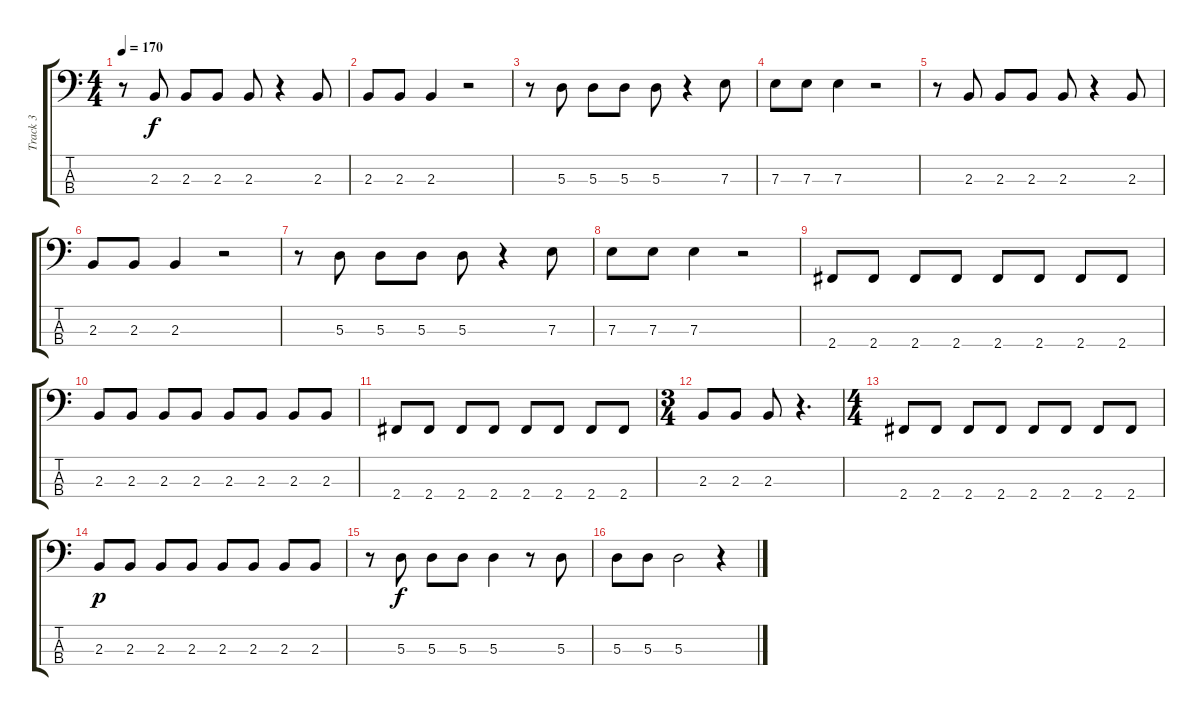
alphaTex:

\track ("Track 3" "Track 3") {instrument electricbasspick}
\staff {score tabs}
\tuning (G2 D2 A1 E1) {hide}
\ts (4 4)
\tempo 170
\clef f4
\ks c
r.8{dy f} 2.3.8 2.3.8 2.3.8 2.3.8 r.4 2.3.8 |
2.3.8 2.3.8 2.3.4 r.2 |
r.8 5.3.8 5.3.8 5.3.8 5.3.8 r.4 7.3.8 |
7.3.8 7.3.8 7.3.4 r.2 |
r.8 2.3.8 2.3.8 2.3.8 2.3.8 r.4 2.3.8 |
2.3.8 2.3.8 2.3.4 r.2 |
r.8 5.3.8 5.3.8 5.3.8 5.3.8 r.4 7.3.8 |
7.3.8 7.3.8 7.3.4 r.2 |
2.4.8 2.4.8 2.4.8 2.4.8 2.4.8 2.4.8 2.4.8 2.4.8 |
2.3.8 2.3.8 2.3.8 2.3.8 2.3.8 2.3.8 2.3.8 2.3.8 |
2.4.8 2.4.8 2.4.8 2.4.8 2.4.8 2.4.8 2.4.8 2.4.8 |
\ts (3 4)
2.3.8 2.3.8 2.3.8 r.4{d} |
\ts (4 4)
2.4.8 2.4.8 2.4.8 2.4.8 2.4.8 2.4.8 2.4.8 2.4.8 |
2.3.8{dy p} 2.3.8 2.3.8 2.3.8 2.3.8 2.3.8 2.3.8 2.3.8 |
r.8 5.3.8{dy f} 5.3.8 5.3.8 5.3.4 r.8 5.3.8 |
5.3.8 5.3.8 5.3.2 r.4
